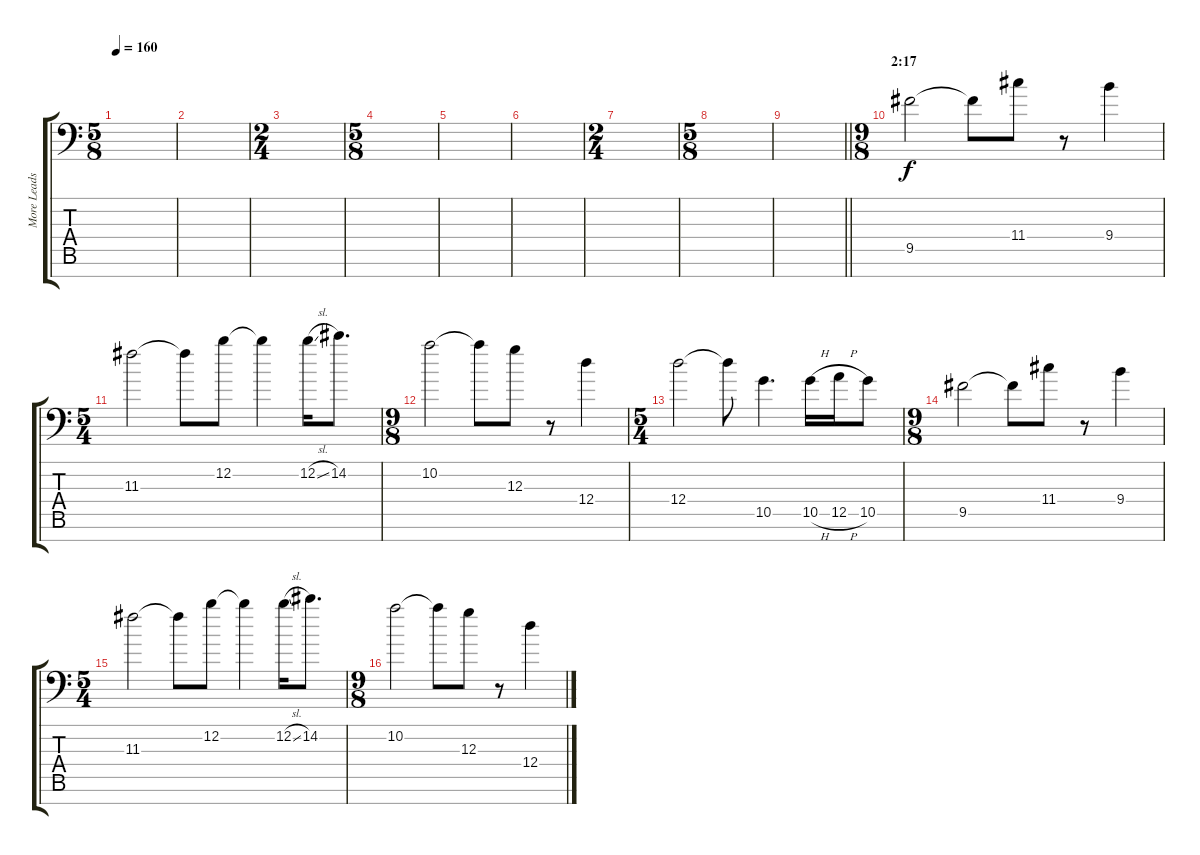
\track ("More Leads And Rhythms R" "More Leads") {instrument distortionguitar}
\staff {score tabs}
\tuning (E4 B3 G3 D3 A2 E2 A1) {hide}
\ts (5 8)
\tempo 160
\clef f4
\ks c
|
|
\ts (2 4)
|
\ts (5 8)
|
|
|
\ts (2 4)
|
\ts (5 8)
|
\barLineRight lightlight
|
\ts (9 8)
\section ("" "2:17")
9.5.2 9.5{t}.8 11.4.8 r.8 9.4.4 |
\ts (5 4)
11.3.2 11.3{t}.8 12.2.8 12.2{t}.4 12.2{sl}.16 14.2.8{d} |
\ts (9 8)
10.2.2 10.2{t}.8 12.3.8 r.8 12.4.4 |
\ts (5 4)
12.4.2 12.4{t}.8 10.5.4{d} 10.5{h}.16 12.5{h}.16 10.5.8 |
\ts (9 8)
9.5.2 9.5{t}.8 11.4.8 r.8 9.4.4 |
\ts (5 4)
11.3.2 11.3{t}.8 12.2.8 12.2{t}.4 12.2{sl}.16 14.2.8{d} |
\ts (9 8)
10.2.2 10.2{t}.8 12.3.8 r.8 12.4.4
